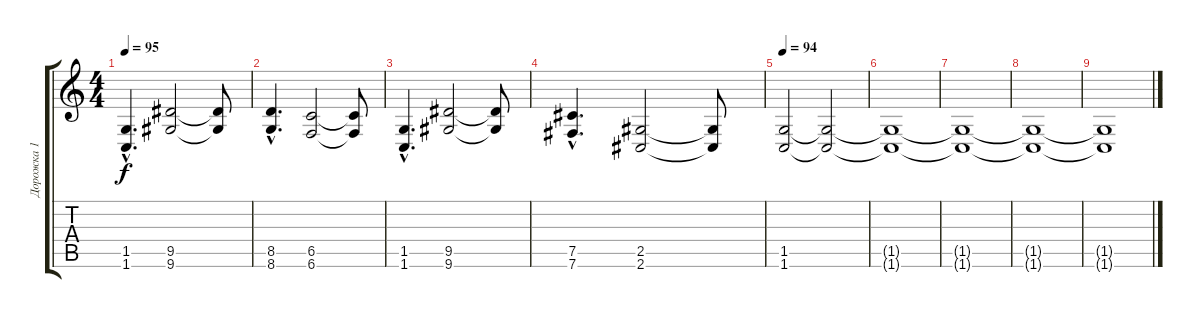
\track ("Дорожка 1" "Дорожка 1") {instrument acousticguitarnylon}
\staff {score tabs}
\tuning (D4 A3 E3 B2 Gb2 B1) {hide}
\ts (4 4)
\tempo 95
\clef g2
\ks c
(1.5{hac} 1.6{hac}).4{d dy f} (9.5 9.6).2 (9.5{t} 9.6{t}).8 |
(8.5{hac} 8.6{hac}).4{d} (6.5 6.6).2 (6.5{t} 6.6{t}).8 |
(1.5{hac} 1.6{hac}).4{d} (9.5 9.6).2 (9.5{t} 9.6{t}).8 |
(7.5{hac} 7.6{hac}).4{d} (2.5 2.6).2 (2.5{t} 2.6{t}).8 |
\tempo 94
(1.5 1.6).2{volume 16 instrument distortionguitar} (1.5{t} 1.6{t}).2{volume 14} |
(1.5{t} 1.6{t}).1{volume 12} |
(1.5{t} 1.6{t}).1{volume 10} |
(1.5{t} 1.6{t}).1{volume 8} |
(1.5{t} 1.6{t}).1{volume 5}
